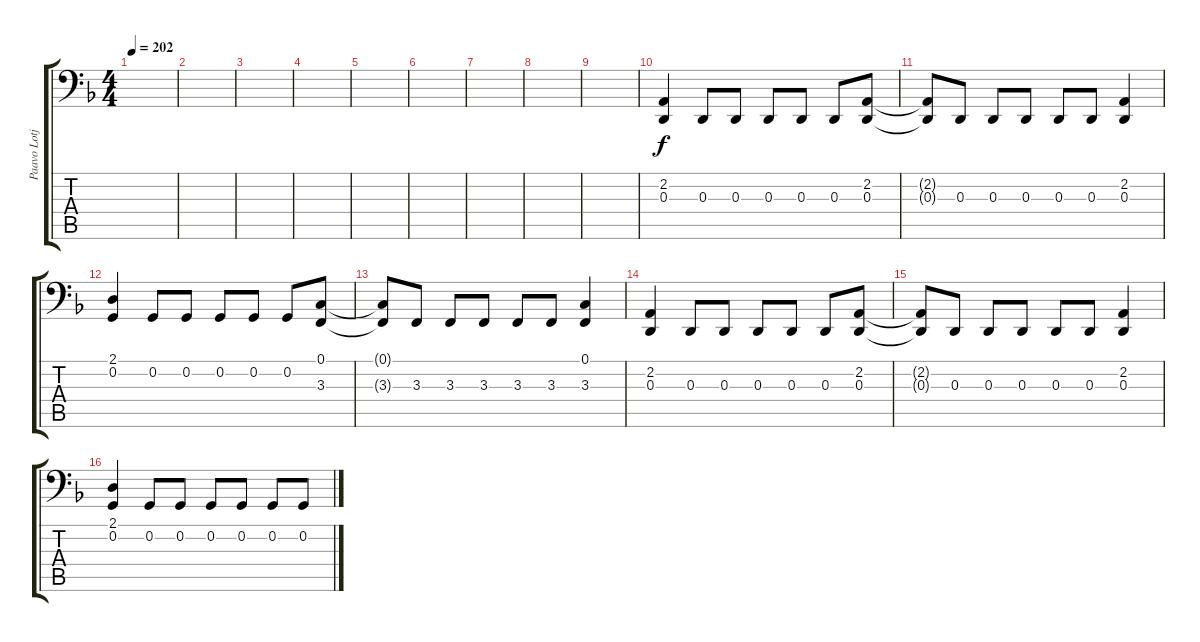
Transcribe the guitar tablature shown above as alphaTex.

\track ("Paavo Lotjonen - Bass Cello" "Paavo Lotj") {instrument cello}
\staff {score tabs}
\tuning (C3 G2 D2 A1 E1 B0) {hide}
\ts (4 4)
\tempo 202
\clef f4
\ks f
|
|
|
|
|
|
|
|
|
(2.2 0.3).4 0.3.8 0.3.8 0.3.8 0.3.8 0.3.8 (2.2 0.3).8 |
(2.2{t} 0.3{t}).8 0.3.8 0.3.8 0.3.8 0.3.8 0.3.8 (2.2 0.3).4 |
(2.1 0.2).4 0.2.8 0.2.8 0.2.8 0.2.8 0.2.8 (0.1 3.3).8 |
(0.1{t} 3.3{t}).8 3.3.8 3.3.8 3.3.8 3.3.8 3.3.8 (0.1 3.3).4 |
(2.2 0.3).4 0.3.8 0.3.8 0.3.8 0.3.8 0.3.8 (2.2 0.3).8 |
(2.2{t} 0.3{t}).8 0.3.8 0.3.8 0.3.8 0.3.8 0.3.8 (2.2 0.3).4 |
(2.1 0.2).4 0.2.8 0.2.8 0.2.8 0.2.8 0.2.8 0.2.8
